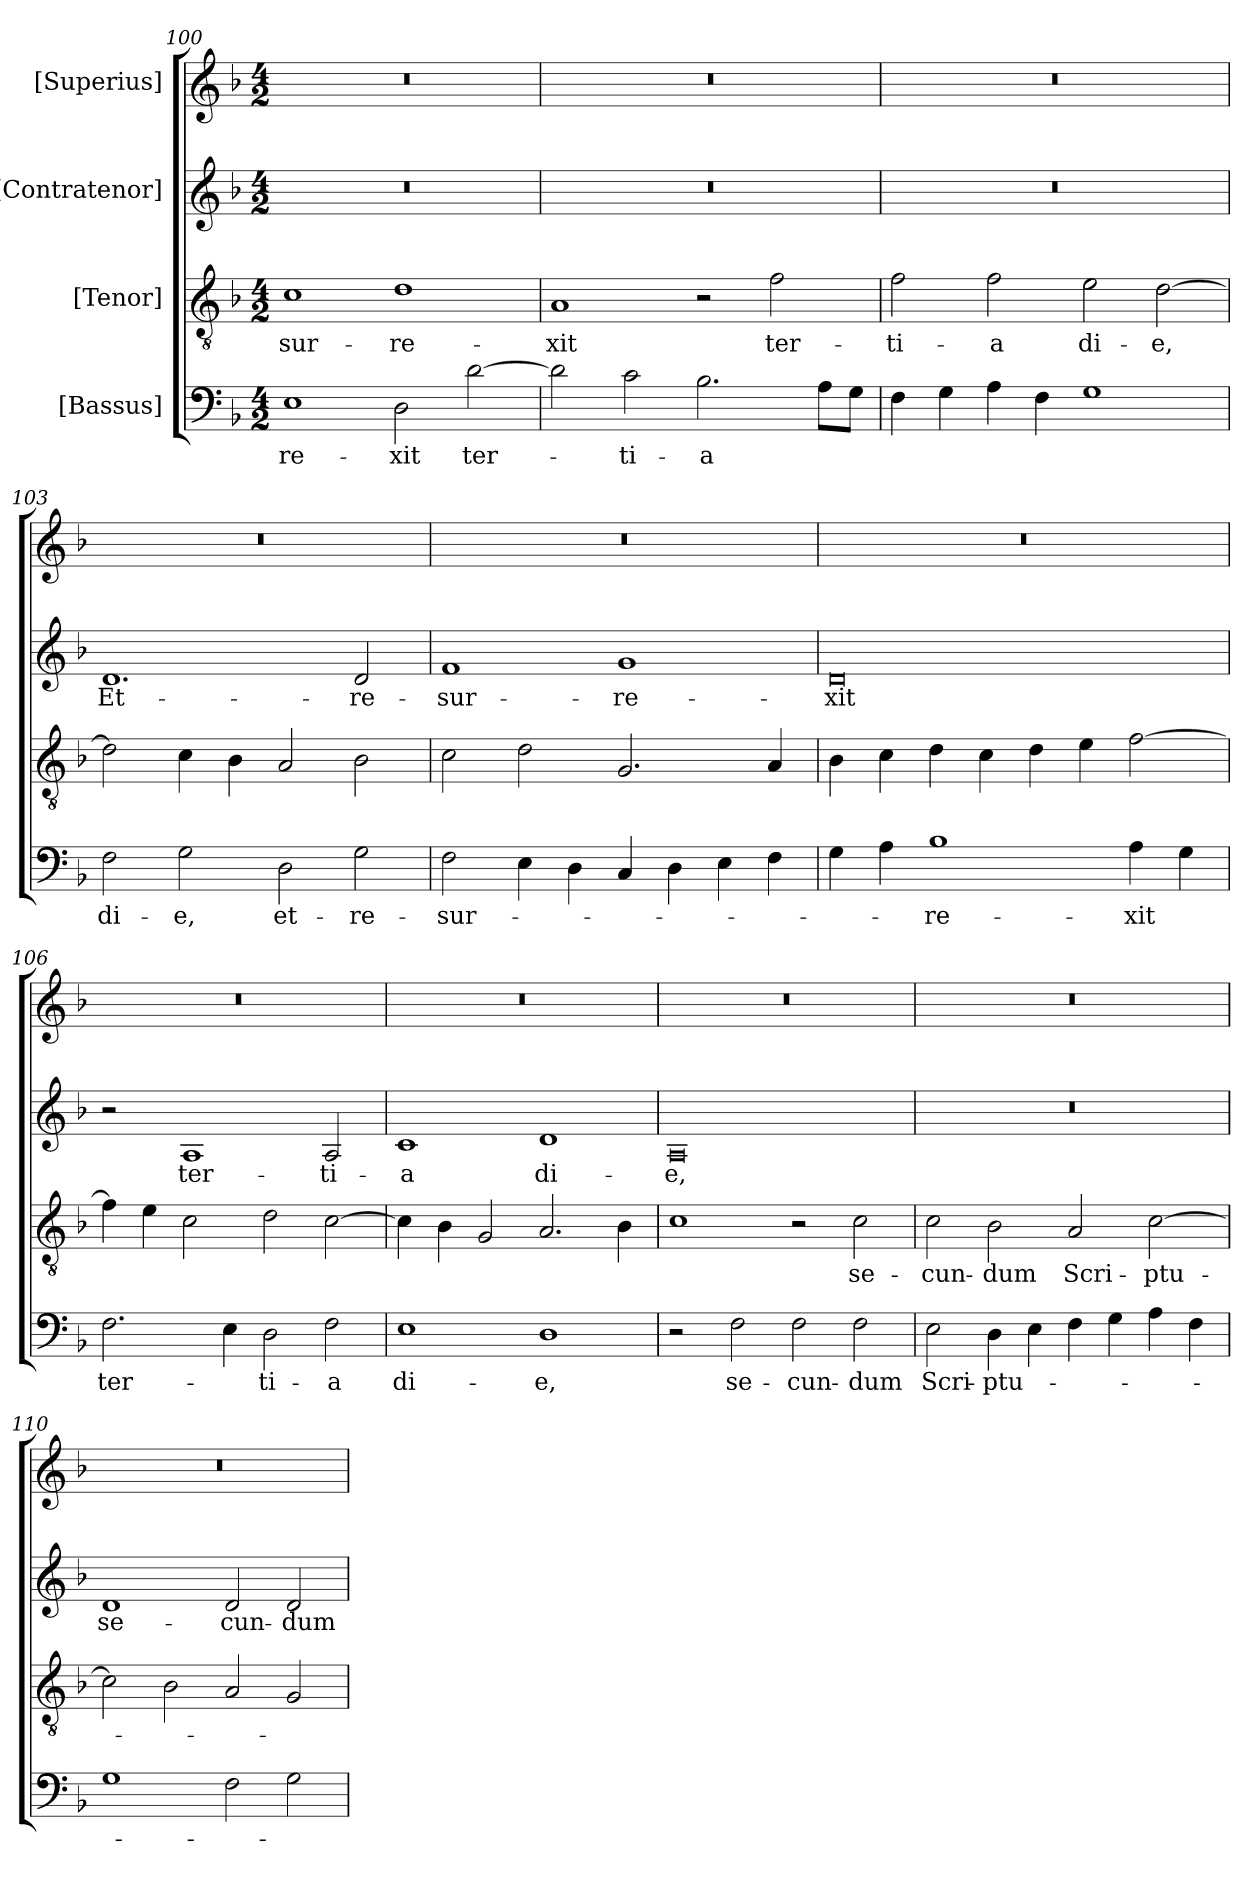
**kern	**text	**kern	**text	**kern	**text	**kern
*part4	*part4	*part3	*part3	*part2	*part2	*part1
*staff4	*staff4	*staff3	*staff3	*staff2	*staff2	*staff1
*I"[Bassus]	*	*I"[Tenor]	*	*I"[Contratenor]	*	*I"[Superius]
*clefF4	*	*clefGv2	*	*clefG2	*	*clefG2
*k[b-]	*	*k[b-]	*	*k[b-]	*	*k[b-]
*M4/2	*	*M4/2	*	*M4/2	*	*M4/2
=100	=100	=100	=100	=100	=100	=100
1E\	-re-	1c\	-sur-	0r	.	0r
2D\	-xit	1d\	-re-	.	.	.
[2d\	ter-	.	.	.	.	.
=101	=101	=101	=101	=101	=101	=101
2d\]	.	1A/	-xit	0r	.	0r
2c\	-ti-	.	.	.	.	.
2.B-\	-a	2r	.	.	.	.
.	.	2f\	ter-	.	.	.
8A\L	.	.	.	.	.	.
8G\J	.	.	.	.	.	.
=102	=102	=102	=102	=102	=102	=102
4F\	.	2f\	-ti-	0r	.	0r
4G\	.	.	.	.	.	.
4A\	.	2f\	-a	.	.	.
4F\	.	.	.	.	.	.
1G\	.	2e\	di-	.	.	.
.	.	[2d\	-e,	.	.	.
=103	=103	=103	=103	=103	=103	=103
2F\	di-	2d\]	.	1.d/	Et-	0r
2G\	-e,	4c\	.	.	.	.
.	.	4B-\	.	.	.	.
2D\	et-	2A/	.	.	.	.
2G\	re-	2B-\	.	2d/	re-	.
=104	=104	=104	=104	=104	=104	=104
2F\	-sur-	2c\	.	1f/	-sur-	0r
4E\	.	2d\	.	.	.	.
4D\	.	.	.	.	.	.
4C/	.	2.G/	.	1g/	-re-	.
4D\	.	.	.	.	.	.
4E\	.	.	.	.	.	.
4F\	.	4A/	.	.	.	.
=105	=105	=105	=105	=105	=105	=105
4G\	.	4B-\	.	0d/	-xit	0r
4A\	.	4c\	.	.	.	.
1B-\	-re-	4d\	.	.	.	.
.	.	4c\	.	.	.	.
.	.	4d\	.	.	.	.
.	.	4e\	.	.	.	.
4A\	-xit	[2f\	.	.	.	.
4G\	.	.	.	.	.	.
=106	=106	=106	=106	=106	=106	=106
2.F\	ter-	4f\]	.	2r	.	0r
.	.	4e\	.	.	.	.
.	.	2c\	.	1A/	ter-	.
4E\	.	.	.	.	.	.
2D\	-ti-	2d\	.	.	.	.
2F\	-a	[2c\	.	2A/	-ti-	.
=107	=107	=107	=107	=107	=107	=107
1E\	di-	4c\]	.	1c/	-a	0r
.	.	4B-\	.	.	.	.
.	.	2G/	.	.	.	.
1D\	-e,	2.A/	.	1d/	di-	.
.	.	4B-\	.	.	.	.
=108	=108	=108	=108	=108	=108	=108
2r	.	1c\	.	0A/	-e,	0r
2F\	se-	.	.	.	.	.
2F\	-cun-	2r	.	.	.	.
2F\	-dum	2c\	se-	.	.	.
=109	=109	=109	=109	=109	=109	=109
2E\	Scri-	2c\	-cun-	0r	.	0r
4D\	-ptu-	2B-\	-dum	.	.	.
4E\	.	.	.	.	.	.
4F\	.	2A/	Scri-	.	.	.
4G\	.	.	.	.	.	.
4A\	.	[2c\	-ptu-	.	.	.
4F\	.	.	.	.	.	.
=110	=110	=110	=110	=110	=110	=110
1G\	.	2c\]	.	1d/	se-	0r
.	.	2B-\	.	.	.	.
2F\	.	2A/	.	2d/	-cun-	.
2G\	.	2G/	.	2d/	-dum	.
=	=	=	=	=	=	=
*-	*-	*-	*-	*-	*-	*-
